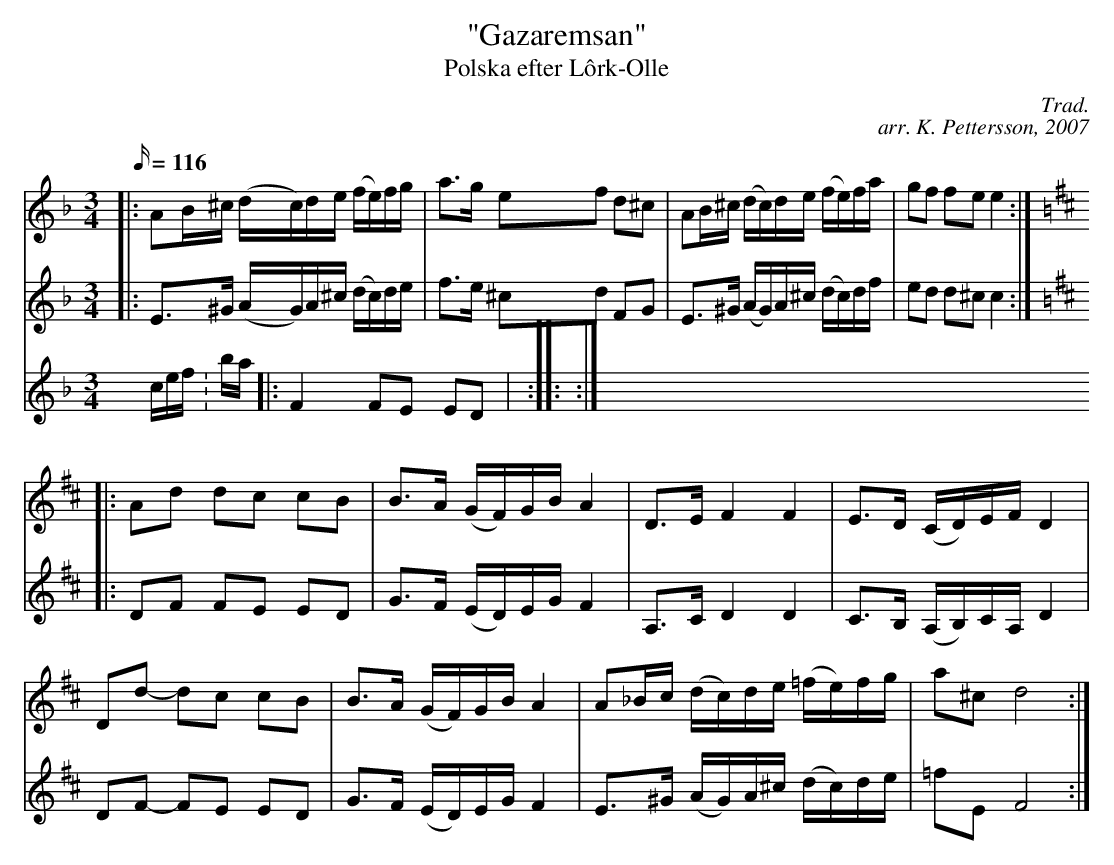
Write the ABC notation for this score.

X:1
T: "Gazaremsan"
T: Polska efter Lôrk-Olle
C: Trad.
C: arr. K. Pettersson, 2007
M: 3/4
L: 1/16
Q: 116
K: Dm
V: 1
|: A2B^c (dc)de (fe)fg | a3g e2f2 d2^c2 | A2B^c (dc)de (fe)fa | g2f2 f2e2 e4 :|
K: D
|: A2d2 d2c2 c2B2 | B3A (GF)GB A4 | D3E F4 F4 | E3D (CD)EF D4 |
D2d2- d2c2 c2B2 | B3A (GF)GB A4 | A2_Bc (dc)de (=fe)fg | a2^c2 d8 :|
V: 2
|: E3^G (AG)A^c (dc)de | f3e ^c2d2 F2G2 | E3^G (AG)A^c (dc)df | e2d2 d2^c2 c4 :|
K: D
|: D2F2 F2E2 E2D2 | G3F (ED)EG F4 | A,3C D4 D4 | C3B, (A,B,)CA, D4 |
D2F2- F2E2 E2D2 | G3F (ED)EG F4 | E3^G (AG)A^c (dc)de | =f2E2 F8 :|
V: 3
clef: bass
|: F4 F2E2 E2D2 | :|
|: :|
